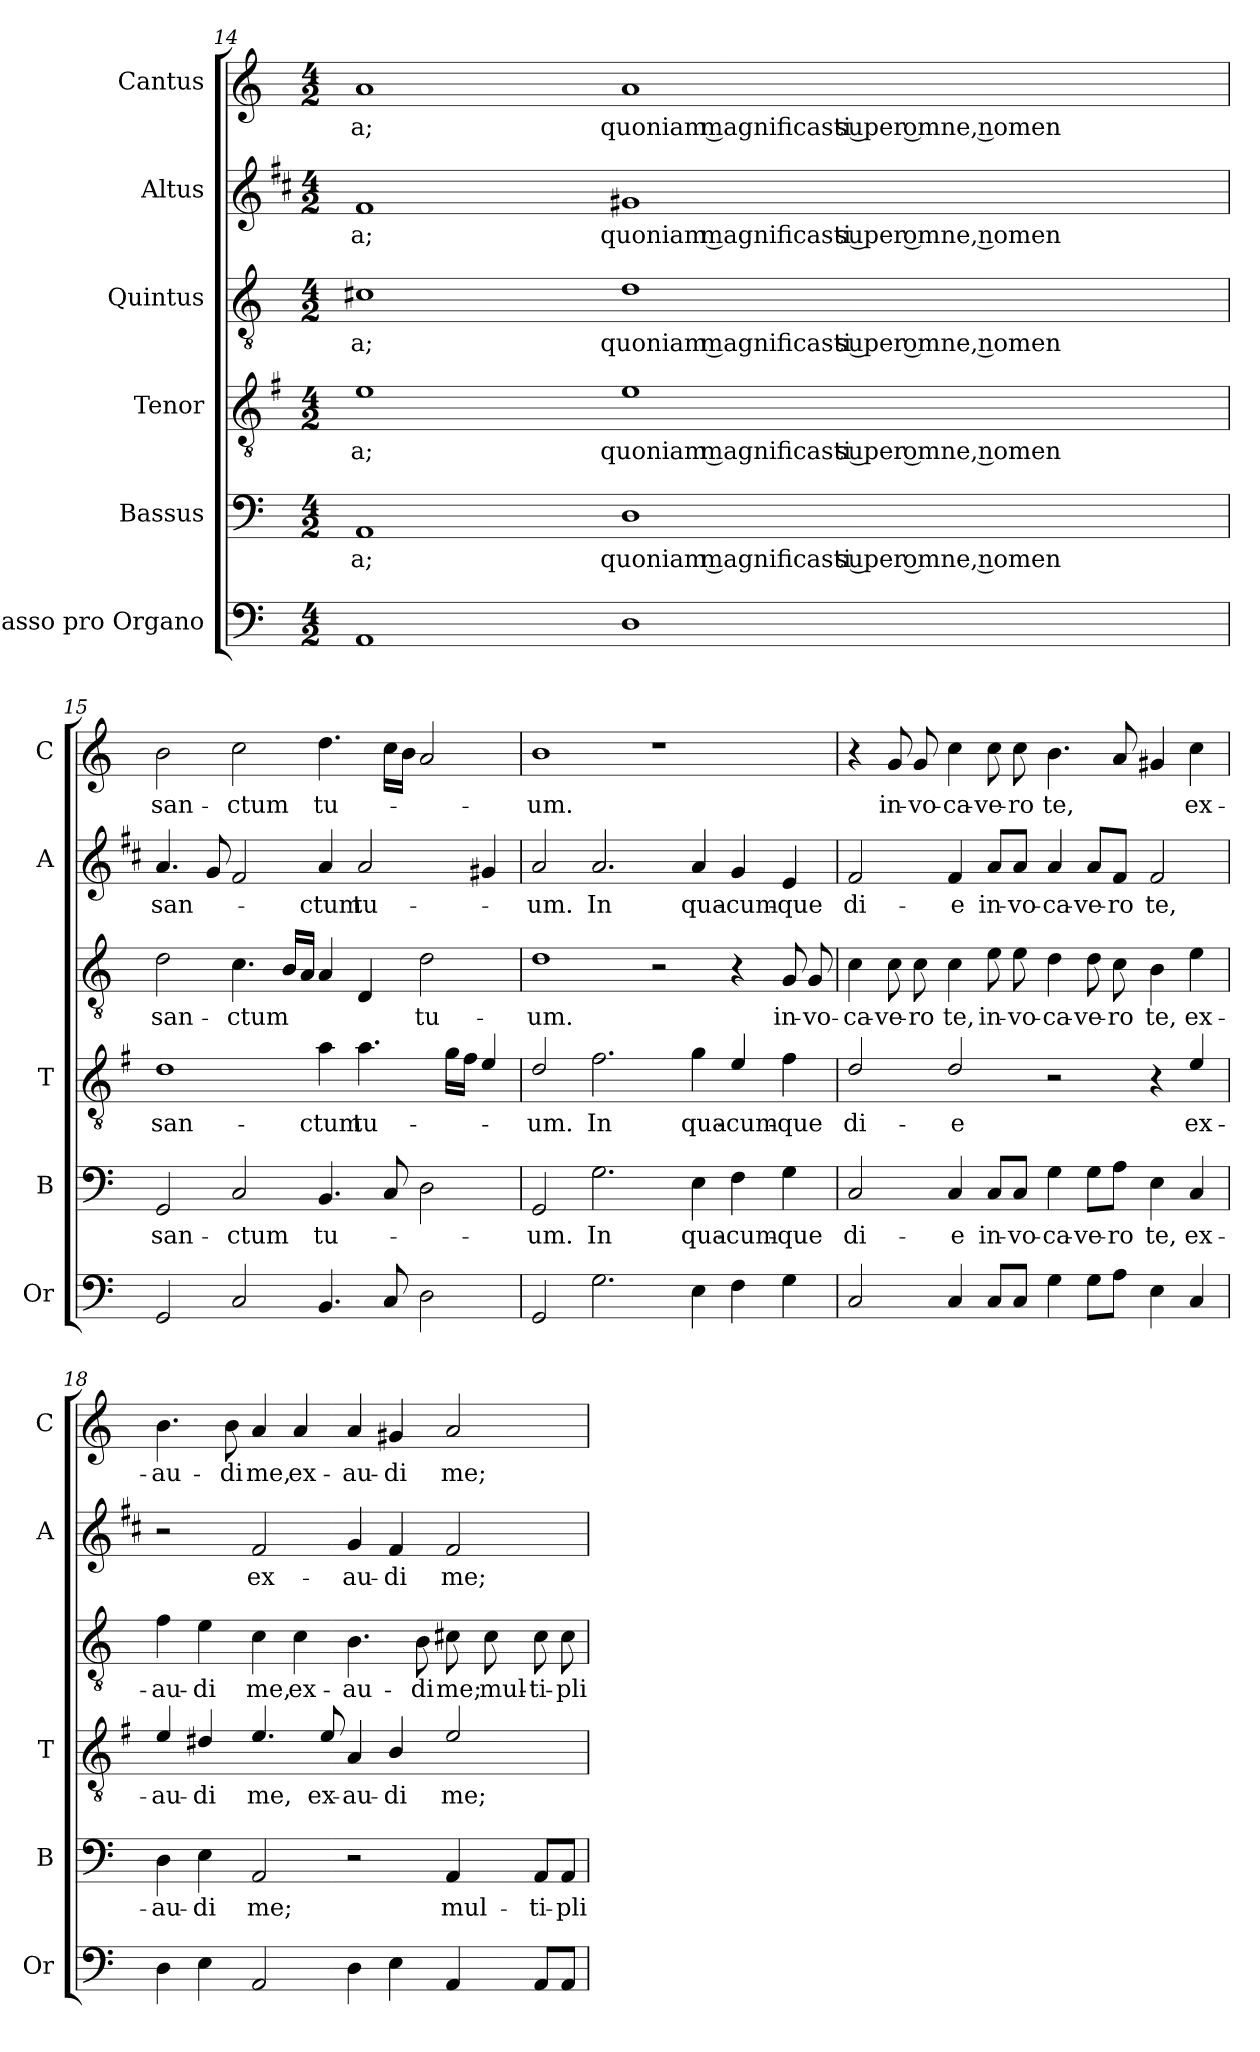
**kern	**kern	**text	**kern	**text	**kern	**text	**kern	**text	**kern	**text
*part6	*part5	*part5	*part4	*part4	*part3	*part3	*part2	*part2	*part1	*part1
*staff6	*staff5	*staff5	*staff4	*staff4	*staff3	*staff3	*staff2	*staff2	*staff1	*staff1
*I"Basso pro Organo	*I"Bassus	*	*I"Tenor	*	*I"Quintus	*	*I"Altus	*	*I"Cantus	*
*I'Or	*I'B	*	*I'T	*	*	*	*I'A	*	*I'C	*
!!LO:LB:g=z
*clefF4	*clefF4	*	*clefGv2	*	*clefGv2	*	*clefG2	*	*clefG2	*
*	*	*	*ITrd4c7	*	*	*	*ITrd1c2	*	*	*
*k[]	*k[]	*	*k[]	*	*k[]	*	*k[]	*	*k[]	*
*C:	*C:	*	*C:	*	*C:	*	*C:	*	*C:	*
*M4/2	*M4/2	*	*M4/2	*	*M4/2	*	*M4/2	*	*M4/2	*
=14	=14	=14	=14	=14	=14	=14	=14	=14	=14	=14
!	!	!LO:LY:b	!	!LO:LY:b	!	!LO:LY:b	!	!LO:LY:b	!	!LO:LY:b
1AA	1AA	-a;	1A	-a;	1c#X	-a;	1e	-a;	1a	-a;
!	!	!LO:LY:b	!	!LO:LY:b	!	!LO:LY:b	!	!LO:LY:b	!	!LO:LY:b
1D	1D	quoniam magnificasti super omne, nomen	1A	quoniam magnificasti super omne, nomen	1d	quoniam magnificasti super omne, nomen	1f#X	quoniam magnificasti super omne, nomen	1a	quoniam magnificasti super omne, nomen
=15	=15	=15	=15	=15	=15	=15	=15	=15	=15	=15
!	!	!LO:LY:b	!	!LO:LY:b	!	!LO:LY:b	!	!LO:LY:b	!	!LO:LY:b
2GG/	2GG/	san-	1G	san-	2d\	san-	4.g/	san-	2b\	san-
.	.	.	.	.	.	.	8f/	.	.	.
!	!	!LO:LY:b	!	!	!	!LO:LY:b	!	!	!	!LO:LY:b
2C/	2C/	-ctum	.	.	4.c\	-ctum	2e/	.	2cc\	-ctum
.	.	.	.	.	16B/LL	.	.	.	.	.
.	.	.	.	.	16A/JJ	.	.	.	.	.
!	!	!LO:LY:b	!	!LO:LY:b	!	!	!	!LO:LY:b	!	!LO:LY:b
4.BB/	4.BB/	tu-	4d\	-ctum	4A/	.	4g/	-ctum	4.dd\	tu-
!	!	!	!	!LO:LY:b	!	!	!	!LO:LY:b	!	!
.	.	.	4.d\	tu-	4D/	.	2g/	tu-	.	.
8C/	8C/	.	.	.	.	.	.	.	16cc\LL	.
.	.	.	.	.	.	.	.	.	16b\JJ	.
!	!	!	!	!	!	!LO:LY:b	!	!	!	!
2D\	2D\	.	.	.	2d\	tu-	.	.	2a/	.
.	.	.	16c\LL	.	.	.	.	.	.	.
.	.	.	16B\JJ	.	.	.	.	.	.	.
.	.	.	4A/	.	.	.	4f#X/	.	.	.
=16	=16	=16	=16	=16	=16	=16	=16	=16	=16	=16
!	!	!LO:LY:b	!	!LO:LY:b	!	!LO:LY:b	!	!LO:LY:b	!	!LO:LY:b
2GG/	2GG/	-um.	2G/	-um.	1d	-um.	2g/	-um.	1b	-um.
!	!	!LO:LY:b	!	!LO:LY:b	!	!	!	!LO:LY:b	!	!
2.G\	2.G\	In	2.B\	In	.	.	2.g/	In	.	.
.	.	.	.	.	2r	.	.	.	1r	.
!	!	!LO:LY:b	!	!LO:LY:b	!	!	!	!LO:LY:b	!	!
4E\	4E\	qua-	4c\	qua-	.	.	4g/	qua-	.	.
!	!	!LO:LY:b	!	!LO:LY:b	!	!	!	!LO:LY:b	!	!
4F\	4F\	-cum-	4A/	-cum-	4r	.	4f/	-cum-	.	.
!	!	!LO:LY:b	!	!LO:LY:b	!	!LO:LY:b	!	!LO:LY:b	!	!
4G\	4G\	-que	4B\	-que	8G/	in-	4d/	-que	.	.
!	!	!	!	!	!	!LO:LY:b	!	!	!	!
.	.	.	.	.	8G/	-vo-	.	.	.	.
!!LO:PB:g=z
=17	=17	=17	=17	=17	=17	=17	=17	=17	=17	=17
!	!	!LO:LY:b	!	!LO:LY:b	!	!LO:LY:b	!	!LO:LY:b	!	!
2C/	2C/	di-	2G/	di-	4c\	-ca-	2e/	di-	4r	.
!	!	!	!	!	!	!LO:LY:b	!	!	!	!LO:LY:b
.	.	.	.	.	8c\	-ve-	.	.	8g/	in-
!	!	!	!	!	!	!LO:LY:b	!	!	!	!LO:LY:b
.	.	.	.	.	8c\	-ro	.	.	8g/	-vo-
!	!	!LO:LY:b	!	!LO:LY:b	!	!LO:LY:b	!	!LO:LY:b	!	!LO:LY:b
4C/	4C/	-e	2G/	-e	4c\	te,	4e/	-e	4cc\	-ca-
!	!	!LO:LY:b	!	!	!	!LO:LY:b	!	!LO:LY:b	!	!LO:LY:b
8C/L	8C/L	in-	.	.	8e\	in-	8g/L	in-	8cc\	-ve-
!	!	!LO:LY:b	!	!	!	!LO:LY:b	!	!LO:LY:b	!	!LO:LY:b
8C/J	8C/J	-vo-	.	.	8e\	-vo-	8g/J	-vo-	8cc\	-ro
!	!	!LO:LY:b	!	!	!	!LO:LY:b	!	!LO:LY:b	!	!LO:LY:b
4G\	4G\	-ca-	2r	.	4d\	-ca-	4g/	-ca-	4.b\	te,
!	!	!LO:LY:b	!	!	!	!LO:LY:b	!	!LO:LY:b	!	!
8G\L	8G\L	-ve-	.	.	8d\	-ve-	8g/L	-ve-	.	.
!	!	!LO:LY:b	!	!	!	!LO:LY:b	!	!LO:LY:b	!	!
8A\J	8A\J	-ro	.	.	8c\	-ro	8e/J	-ro	8a/	.
!	!	!LO:LY:b	!	!	!	!LO:LY:b	!	!LO:LY:b	!	!
4E\	4E\	te,	4r	.	4B\	te,	2e/	te,	4g#X/	.
!	!	!LO:LY:b	!	!LO:LY:b	!	!LO:LY:b	!	!	!	!LO:LY:b
4C/	4C/	ex-	4A/	ex-	4e\	ex-	.	.	4cc\	ex-
=18	=18	=18	=18	=18	=18	=18	=18	=18	=18	=18
!	!	!LO:LY:b	!	!LO:LY:b	!	!LO:LY:b	!	!	!	!LO:LY:b
4D\	4D\	-au-	4A/	-au-	4f\	-au-	2r	.	4.b\	-au-
!	!	!LO:LY:b	!	!LO:LY:b	!	!LO:LY:b	!	!	!	!
4E\	4E\	-di	4G#X/	-di	4e\	-di	.	.	.	.
!	!	!	!	!	!	!	!	!	!	!LO:LY:b
.	.	.	.	.	.	.	.	.	8b\	-di
!	!	!LO:LY:b	!	!LO:LY:b	!	!LO:LY:b	!	!LO:LY:b	!	!LO:LY:b
2AA/	2AA/	me;	4.A/	me,	4c\	me,	2e/	ex-	4a/	me,
!	!	!	!	!	!	!LO:LY:b	!	!	!	!LO:LY:b
.	.	.	.	.	4c\	ex-	.	.	4a/	ex-
!	!	!	!	!LO:LY:b	!	!	!	!	!	!
.	.	.	8A/	ex-	.	.	.	.	.	.
!	!	!	!	!LO:LY:b	!	!LO:LY:b	!	!LO:LY:b	!	!LO:LY:b
4D\	2r	.	4D/	-au-	4.B\	-au-	4f/	-au-	4a/	-au-
!	!	!	!	!LO:LY:b	!	!	!	!LO:LY:b	!	!LO:LY:b
4E\	.	.	4E/	-di	.	.	4e/	-di	4g#X/	-di
!	!	!	!	!	!	!LO:LY:b	!	!	!	!
.	.	.	.	.	8B\	-di	.	.	.	.
!	!	!LO:LY:b	!	!LO:LY:b	!	!LO:LY:b	!	!LO:LY:b	!	!LO:LY:b
4AA/	4AA/	mul-	2A/	me;	8c#X\	me;	2e/	me;	2a/	me;
!	!	!	!	!	!	!LO:LY:b	!	!	!	!
.	.	.	.	.	8c#\	mul-	.	.	.	.
!	!	!LO:LY:b	!	!	!	!LO:LY:b	!	!	!	!
8AA/L	8AA/L	-ti-	.	.	8c#\	-ti-	.	.	.	.
!	!	!LO:LY:b	!	!	!	!LO:LY:b	!	!	!	!
8AA/J	8AA/J	-pli-	.	.	8c#\	-pli-	.	.	.	.
=	=	=	=	=	=	=	=	=	=	=
*-	*-	*-	*-	*-	*-	*-	*-	*-	*-	*-
